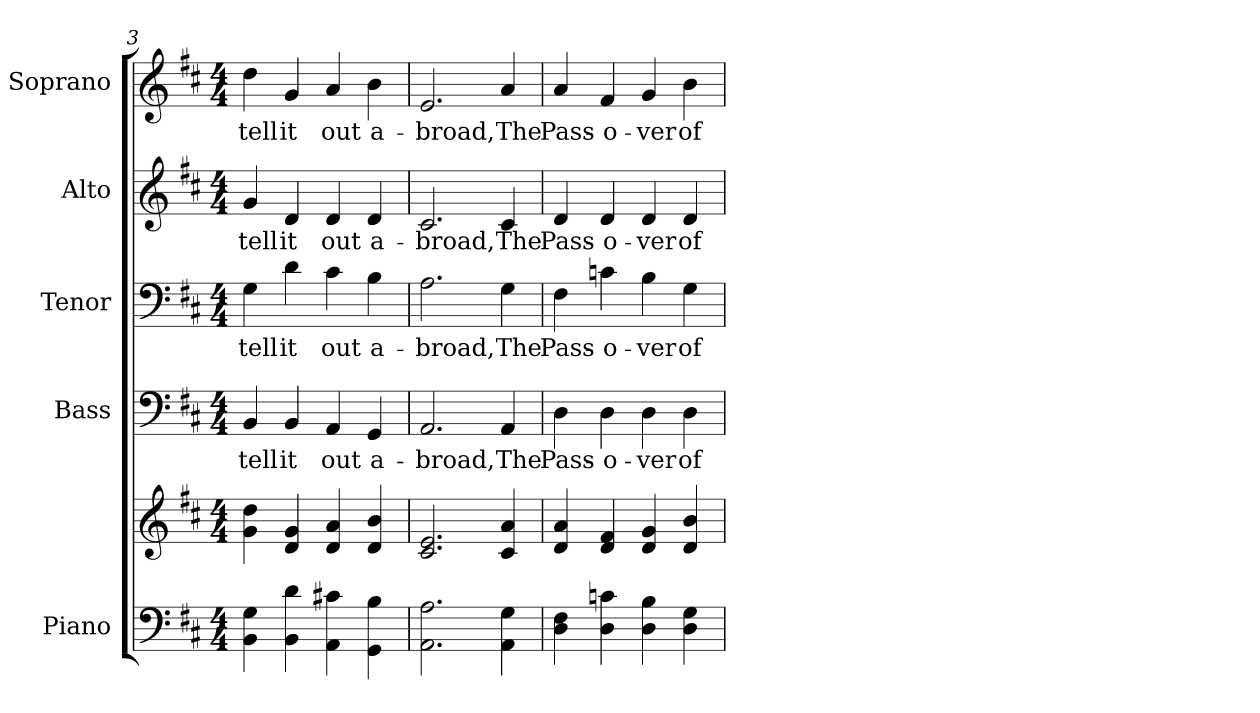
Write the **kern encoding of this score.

**kern	**kern	**kern	**text	**kern	**text	**kern	**text	**kern	**text
*part5	*part5	*part4	*part4	*part3	*part3	*part2	*part2	*part1	*part1
*staff6	*staff5	*staff4	*staff4	*staff3	*staff3	*staff2	*staff2	*staff1	*staff1
*I"Piano	*	*I"Bass	*	*I"Tenor	*	*I"Alto	*	*I"Soprano	*
*I'Pno.	*	*I'B.	*	*I'T.	*	*I'A.	*	*I'S.	*
!!LO:PB:g=z
*clefF4	*clefG2	*clefF4	*	*clefF4	*	*clefG2	*	*clefG2	*
*k[f#c#]	*k[f#c#]	*k[f#c#]	*	*k[f#c#]	*	*k[f#c#]	*	*k[f#c#]	*
*D:	*D:	*D:	*	*D:	*	*D:	*	*D:	*
*M4/4	*M4/4	*M4/4	*	*M4/4	*	*M4/4	*	*M4/4	*
=3	=3	=3	=3	=3	=3	=3	=3	=3	=3
!	!	!	!LO:LY:b:color=#000000	!	!	!	!	!	!
!	!	!	!	!	!LO:LY:b:color=#000000	!	!	!	!
!	!	!	!	!	!	!	!LO:LY:b:color=#000000	!	!
!	!	!	!	!	!	!	!	!	!LO:LY:b:color=#000000
4BBi\ 4Gi	4gi\ 4ddi	4BBi/	tell	4Gi\	tell	4gi/	tell	4ddi\	tell
!	!	!	!LO:LY:b:color=#000000	!	!	!	!	!	!
!	!	!	!	!	!LO:LY:b:color=#000000	!	!	!	!
!	!	!	!	!	!	!	!LO:LY:b:color=#000000	!	!
!	!	!	!	!	!	!	!	!	!LO:LY:b:color=#000000
4BBi\ 4di	4di/ 4gi	4BBi/	it	4di\	it	4di/	it	4gi/	it
!	!	!	!LO:LY:b:color=#000000	!	!	!	!	!	!
!	!	!	!	!	!LO:LY:b:color=#000000	!	!	!	!
!	!	!	!	!	!	!	!LO:LY:b:color=#000000	!	!
!	!	!	!	!	!	!	!	!	!LO:LY:b:color=#000000
4AAi\ 4c#Xi	4di/ 4ai	4AAi/	out	4c#i\	out	4di/	out	4ai/	out
!	!	!	!LO:LY:b:color=#000000	!	!	!	!	!	!
!	!	!	!	!	!LO:LY:b:color=#000000	!	!	!	!
!	!	!	!	!	!	!	!LO:LY:b:color=#000000	!	!
!	!	!	!	!	!	!	!	!	!LO:LY:b:color=#000000
4GGi\ 4Bi	4di/ 4bi	4GGi/	a-	4Bi\	a-	4di/	a-	4bi\	a-
=4	=4	=4	=4	=4	=4	=4	=4	=4	=4
!	!	!	!LO:LY:b:color=#000000	!	!	!	!	!	!
!	!	!	!	!	!LO:LY:b:color=#000000	!	!	!	!
!	!	!	!	!	!	!	!LO:LY:b:color=#000000	!	!
!	!	!	!	!	!	!	!	!	!LO:LY:b:color=#000000
2.AAi\ 2.Ai	2.c#i/ 2.ei	2.AAi/	-broad,	2.Ai\	-broad,	2.c#i/	-broad,	2.ei/	-broad,
!	!	!	!LO:LY:b:color=#000000	!	!	!	!	!	!
!	!	!	!	!	!LO:LY:b:color=#000000	!	!	!	!
!	!	!	!	!	!	!	!LO:LY:b:color=#000000	!	!
!	!	!	!	!	!	!	!	!	!LO:LY:b:color=#000000
4AAi\ 4Gi	4c#i/ 4ai	4AAi/	The	4Gi\	The	4c#i/	The	4ai/	The
!!LO:PB:g=z
=5	=5	=5	=5	=5	=5	=5	=5	=5	=5
!	!	!	!LO:LY:b:color=#000000	!	!	!	!	!	!
!	!	!	!	!	!LO:LY:b:color=#000000	!	!	!	!
!	!	!	!	!	!	!	!LO:LY:b:color=#000000	!	!
!	!	!	!	!	!	!	!	!	!LO:LY:b:color=#000000
4Di\ 4F#i	4di/ 4ai	4Di\	Pass-	4F#i\	Pass-	4di/	Pass-	4ai/	Pass-
!	!	!	!LO:LY:b:color=#000000	!	!	!	!	!	!
!	!	!	!	!	!LO:LY:b:color=#000000	!	!	!	!
!	!	!	!	!	!	!	!LO:LY:b:color=#000000	!	!
!	!	!	!	!	!	!	!	!	!LO:LY:b:color=#000000
4Di\ 4cni	4di/ 4f#i	4Di\	-o-	4cni\	-o-	4di/	-o-	4f#i/	-o-
!	!	!	!LO:LY:b:color=#000000	!	!	!	!	!	!
!	!	!	!	!	!LO:LY:b:color=#000000	!	!	!	!
!	!	!	!	!	!	!	!LO:LY:b:color=#000000	!	!
!	!	!	!	!	!	!	!	!	!LO:LY:b:color=#000000
4Di\ 4Bi	4di/ 4gi	4Di\	-ver	4Bi\	-ver	4di/	-ver	4gi/	-ver
!	!	!	!LO:LY:b:color=#000000	!	!	!	!	!	!
!	!	!	!	!	!LO:LY:b:color=#000000	!	!	!	!
!	!	!	!	!	!	!	!LO:LY:b:color=#000000	!	!
!	!	!	!	!	!	!	!	!	!LO:LY:b:color=#000000
4Di\ 4Gi	4di/ 4bi	4Di\	of	4Gi\	of	4di/	of	4bi\	of
=	=	=	=	=	=	=	=	=	=
*-	*-	*-	*-	*-	*-	*-	*-	*-	*-
